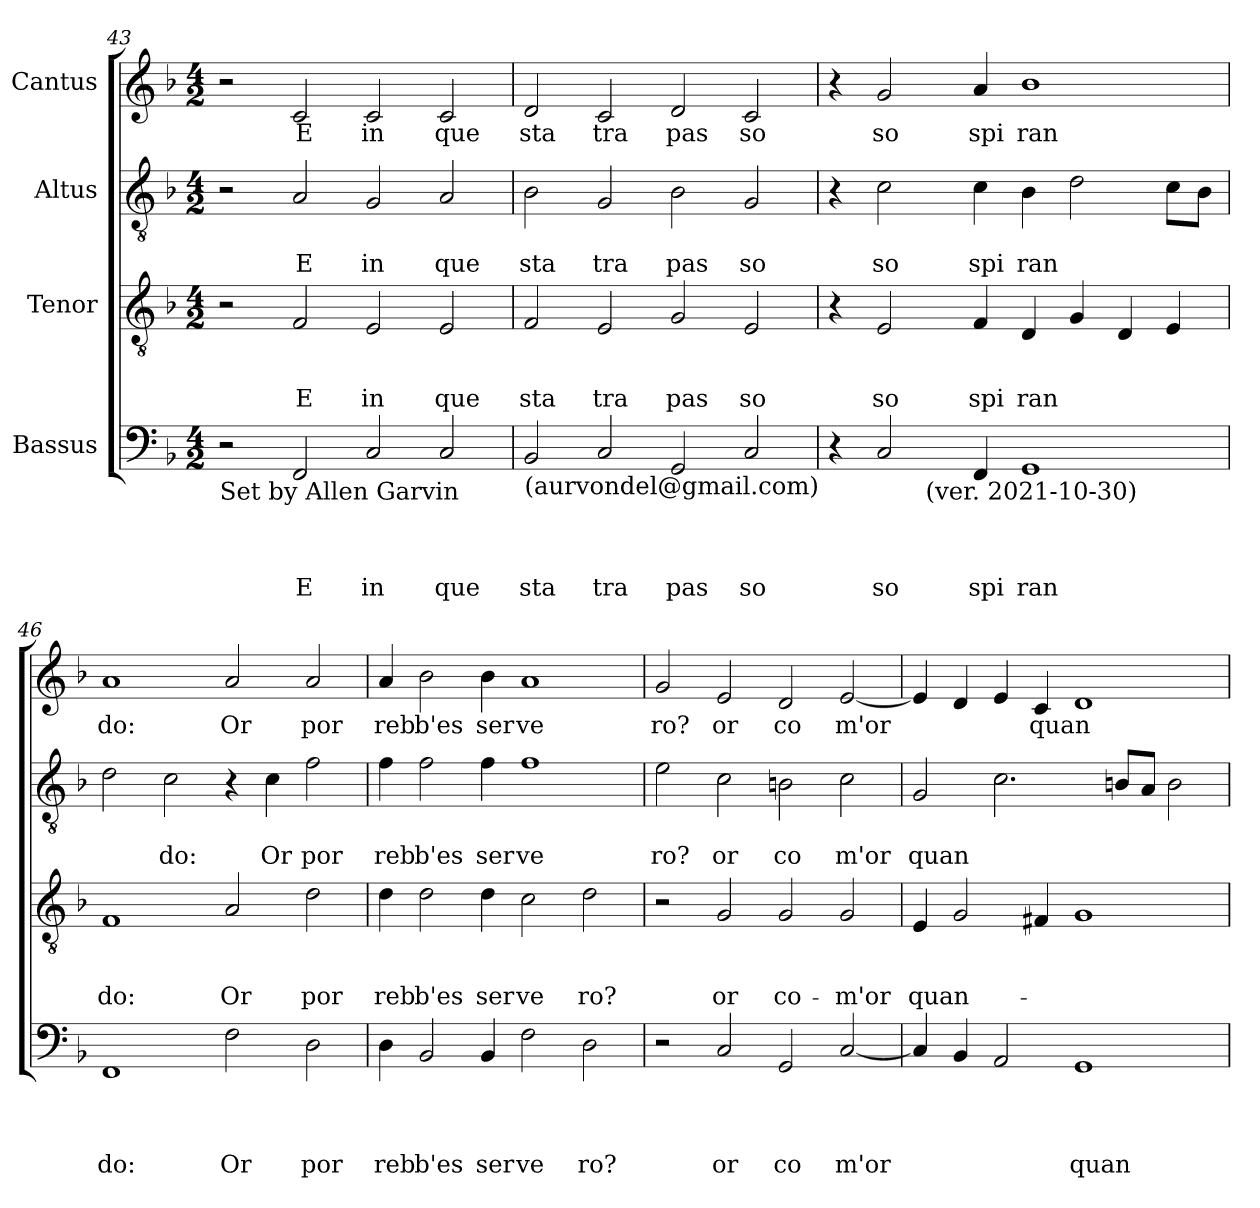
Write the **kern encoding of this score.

**kern	**text	**text	**text	**text	**kern	**text	**text	**text	**kern	**text	**text	**kern	**text
*part4	*part4	*part4	*part4	*part4	*part3	*part3	*part3	*part3	*part2	*part2	*part2	*part1	*part1
*staff4	*staff4	*staff4	*staff4	*staff4	*staff3	*staff3	*staff3	*staff3	*staff2	*staff2	*staff2	*staff1	*staff1
*I"Bassus	*	*	*	*	*I"Tenor	*	*	*	*I"Altus	*	*	*I"Cantus	*
*clefF4	*	*	*	*	*clefGv2	*	*	*	*clefGv2	*	*	*clefG2	*
*k[b-]	*	*	*	*	*k[b-]	*	*	*	*k[b-]	*	*	*k[b-]	*
*F:	*	*	*	*	*F:	*	*	*	*F:	*	*	*F:	*
*M4/2	*	*	*	*	*M4/2	*	*	*	*M4/2	*	*	*M4/2	*
=43	=43	=43	=43	=43	=43	=43	=43	=43	=43	=43	=43	=43	=43
!LO:TX:b:t=Set by Allen Garvin	!	!	!	!	!	!	!	!	!	!	!	!	!
2r	.	.	.	.	2r	.	.	.	2r	.	.	2r	.
!	!	!	!	!LO:LY:b	!	!	!	!LO:LY:b	!	!	!LO:LY:b	!	!LO:LY:b
2FF/	.	.	.	E	2F/	.	.	E	2A/	.	E	2c/	E
!	!	!	!	!LO:LY:b	!	!	!	!LO:LY:b	!	!	!LO:LY:b	!	!LO:LY:b
2C/	.	.	.	in	2E/	.	.	in	2G/	.	in	2c/	in
!	!	!	!	!LO:LY:b	!	!	!	!LO:LY:b	!	!	!LO:LY:b	!	!LO:LY:b
2C/	.	.	.	que	2E/	.	.	que	2A/	.	que	2c/	que
=44	=44	=44	=44	=44	=44	=44	=44	=44	=44	=44	=44	=44	=44
!LO:TX:b:t=(aurvondel@gmail.com)	!	!	!	!	!	!	!	!	!	!	!	!	!
!	!	!	!	!LO:LY:b	!	!	!	!LO:LY:b	!	!	!LO:LY:b	!	!LO:LY:b
2BB-/	.	.	.	sta	2F/	.	.	sta	2B-\	.	sta	2d/	sta
!	!	!	!	!LO:LY:b	!	!	!	!LO:LY:b	!	!	!LO:LY:b	!	!LO:LY:b
2C/	.	.	.	tra	2E/	.	.	tra	2G/	.	tra	2c/	tra
!	!	!	!	!LO:LY:b	!	!	!	!LO:LY:b	!	!	!LO:LY:b	!	!LO:LY:b
2GG/	.	.	.	pas	2G/	.	.	pas	2B-\	.	pas	2d/	pas
!	!	!	!	!LO:LY:b	!	!	!	!LO:LY:b	!	!	!LO:LY:b	!	!LO:LY:b
2C/	.	.	.	so	2E/	.	.	so	2G/	.	so	2c/	so
=45	=45	=45	=45	=45	=45	=45	=45	=45	=45	=45	=45	=45	=45
*^	*	*	*	*	*	*	*	*	*	*	*	*	*
4r	2ryy	.	.	.	.	4r	.	.	.	4r	.	.	4r	.
!	!	!	!	!	!LO:LY:b	!	!	!	!LO:LY:b	!	!	!LO:LY:b	!	!LO:LY:b
2C/	.	.	.	.	so	2E/	.	.	so	2c\	.	so	2g/	so
!	!LO:TX:b:t=(ver. 2021-10-30)	!	!	!	!	!	!	!	!	!	!	!	!	!
.	1.ryy	.	.	.	.	.	.	.	.	.	.	.	.	.
!	!	!	!	!	!LO:LY:b	!	!	!	!LO:LY:b	!	!	!LO:LY:b	!	!LO:LY:b
4FF/	.	.	.	.	spi	4F/	.	.	spi	4c\	.	spi	4a/	spi
!	!	!	!	!	!LO:LY:b	!	!	!	!LO:LY:b	!	!	!LO:LY:b	!	!LO:LY:b
1GG	.	.	.	.	ran	4D/	.	.	ran	4B-\	.	ran	1b-	ran
.	.	.	.	.	.	4G/	.	.	.	2d\	.	.	.	.
.	.	.	.	.	.	4D/	.	.	.	.	.	.	.	.
.	.	.	.	.	.	4E/	.	.	.	8c\L	.	.	.	.
.	.	.	.	.	.	.	.	.	.	8B-\J	.	.	.	.
=46	=46	=46	=46	=46	=46	=46	=46	=46	=46	=46	=46	=46	=46	=46
!LO:TX:b:t=CC BY-NC 2.5	!	!	!	!	!	!	!	!	!	!	!	!	!	!
!	!	!	!	!	!LO:LY:b	!	!	!	!LO:LY:b	!	!	!	!	!LO:LY:b
*v	*v	*	*	*	*	*	*	*	*	*	*	*	*	*
1FF	.	.	.	do:	1F	.	.	do:	2d\	.	.	1a	do:
!	!	!	!	!	!	!	!	!	!	!	!LO:LY:b	!	!
.	.	.	.	.	.	.	.	.	2c\	.	do:	.	.
!	!	!	!	!LO:LY:b	!	!	!	!LO:LY:b	!	!	!	!	!LO:LY:b
2F\	.	.	.	Or	2A/	.	.	Or	4r	.	.	2a/	Or
!	!	!	!	!	!	!	!	!	!	!	!LO:LY:b	!	!
.	.	.	.	.	.	.	.	.	4c\	.	Or	.	.
!	!	!	!	!LO:LY:b	!	!	!	!LO:LY:b	!	!	!LO:LY:b	!	!LO:LY:b
2D\	.	.	.	por	2d\	.	.	por	2f\	.	por	2a/	por
=47	=47	=47	=47	=47	=47	=47	=47	=47	=47	=47	=47	=47	=47
!	!	!	!	!LO:LY:b	!	!	!	!LO:LY:b	!	!	!LO:LY:b	!	!LO:LY:b
4D\	.	.	.	reb	4d\	.	.	reb	4f\	.	reb	4a/	reb
!	!	!	!	!LO:LY:b	!	!	!	!LO:LY:b	!	!	!LO:LY:b	!	!LO:LY:b
2BB-/	.	.	.	b'es	2d\	.	.	b'es	2f\	.	b'es	2b-\	b'es
!	!	!	!	!LO:LY:b	!	!	!	!LO:LY:b	!	!	!LO:LY:b	!	!LO:LY:b
4BB-/	.	.	.	ser	4d\	.	.	ser	4f\	.	ser	4b-\	ser
!	!	!	!	!LO:LY:b	!	!	!	!LO:LY:b	!	!	!LO:LY:b	!	!LO:LY:b
2F\	.	.	.	ve	2c\	.	.	ve	1f	.	ve	1a	ve
!	!	!	!	!LO:LY:b	!	!	!	!LO:LY:b	!	!	!	!	!
2D\	.	.	.	ro?	2d\	.	.	ro?	.	.	.	.	.
!!LO:PB:g=z
=48	=48	=48	=48	=48	=48	=48	=48	=48	=48	=48	=48	=48	=48
!	!	!	!	!	!	!	!	!	!	!	!LO:LY:b	!	!LO:LY:b
2r	.	.	.	.	2r	.	.	.	2e\	.	ro?	2g/	ro?
!	!	!	!	!LO:LY:b	!	!	!	!LO:LY:b	!	!	!LO:LY:b	!	!LO:LY:b
2C/	.	.	.	or	2G/	.	.	or	2c\	.	or	2e/	or
!	!	!	!	!LO:LY:b	!	!	!	!LO:LY:b	!	!	!LO:LY:b	!	!LO:LY:b
2GG/	.	.	.	co	2G/	.	.	co-	2Bn\	.	co	2d/	co
!	!	!	!	!LO:LY:b	!	!	!	!LO:LY:b	!	!	!LO:LY:b	!	!LO:LY:b
[<2C/	.	.	.	m'or	2G/	.	.	-m'or	2c\	.	m'or	[<2e/	m'or
=49	=49	=49	=49	=49	=49	=49	=49	=49	=49	=49	=49	=49	=49
!	!	!	!	!	!	!	!	!LO:LY:b	!	!	!LO:LY:b	!	!
4C/]	.	.	.	.	4E/	.	.	quan-	2G/	.	quan	4e/]	.
4BB-/	.	.	.	.	2G/	.	.	.	.	.	.	4d/	.
2AA/	.	.	.	.	.	.	.	.	2.c\	.	.	4e/	.
!	!	!	!	!	!	!	!	!	!	!	!	!	!LO:LY:b
.	.	.	.	.	4F#X/	.	.	.	.	.	.	4c/	quan
!	!	!	!	!LO:LY:b	!	!	!	!	!	!	!	!	!
1GG	.	.	.	quan	1G	.	.	.	.	.	.	1d	.
.	.	.	.	.	.	.	.	.	8Bn/L	.	.	.	.
.	.	.	.	.	.	.	.	.	8A/J	.	.	.	.
.	.	.	.	.	.	.	.	.	2B\	.	.	.	.
=	=	=	=	=	=	=	=	=	=	=	=	=	=
*-	*-	*-	*-	*-	*-	*-	*-	*-	*-	*-	*-	*-	*-
